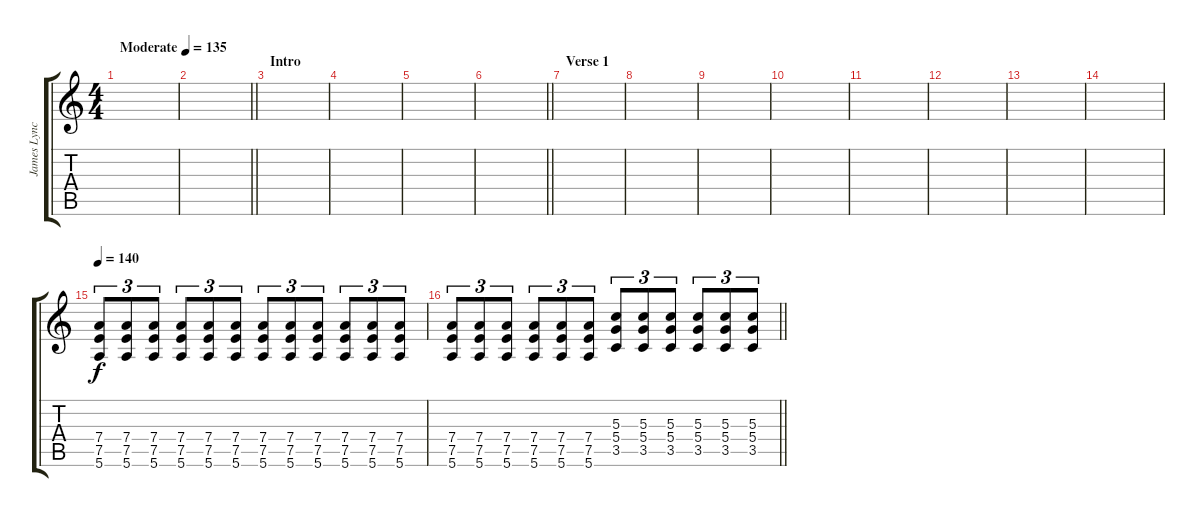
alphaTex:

\track ("James Lynch (Acoustic Guitar)" "James Lync") {instrument acousticguitarsteel}
\staff {score tabs}
\tuning (E4 B3 G3 D3 A2 E2) {hide}
\ts (4 4)
\tempo (135 "Moderate")
\clef g2
\ks c
|
\barLineRight lightlight
|
\section ("" "Intro")
|
|
|
\barLineRight lightlight
|
\section ("" "Verse 1")
|
|
|
|
|
|
|
|
\tempo 140
(7.4 7.5 5.6).8{tu (3 2)} (7.4 7.5 5.6).8{tu (3 2)} (7.4 7.5 5.6).8{tu (3 2)} (7.4 7.5 5.6).8{tu (3 2)} (7.4 7.5 5.6).8{tu (3 2)} (7.4 7.5 5.6).8{tu (3 2)} (7.4 7.5 5.6).8{tu (3 2)} (7.4 7.5 5.6).8{tu (3 2)} (7.4 7.5 5.6).8{tu (3 2)} (7.4 7.5 5.6).8{tu (3 2)} (7.4 7.5 5.6).8{tu (3 2)} (7.4 7.5 5.6).8{tu (3 2)} |
\barLineRight lightlight
(7.4 7.5 5.6).8{tu (3 2)} (7.4 7.5 5.6).8{tu (3 2)} (7.4 7.5 5.6).8{tu (3 2)} (7.4 7.5 5.6).8{tu (3 2)} (7.4 7.5 5.6).8{tu (3 2)} (7.4 7.5 5.6).8{tu (3 2)} (5.3 5.4 3.5).8{tu (3 2)} (5.3 5.4 3.5).8{tu (3 2)} (5.3 5.4 3.5).8{tu (3 2)} (5.3 5.4 3.5).8{tu (3 2)} (5.3 5.4 3.5).8{tu (3 2)} (5.3 5.4 3.5).8{tu (3 2)}
